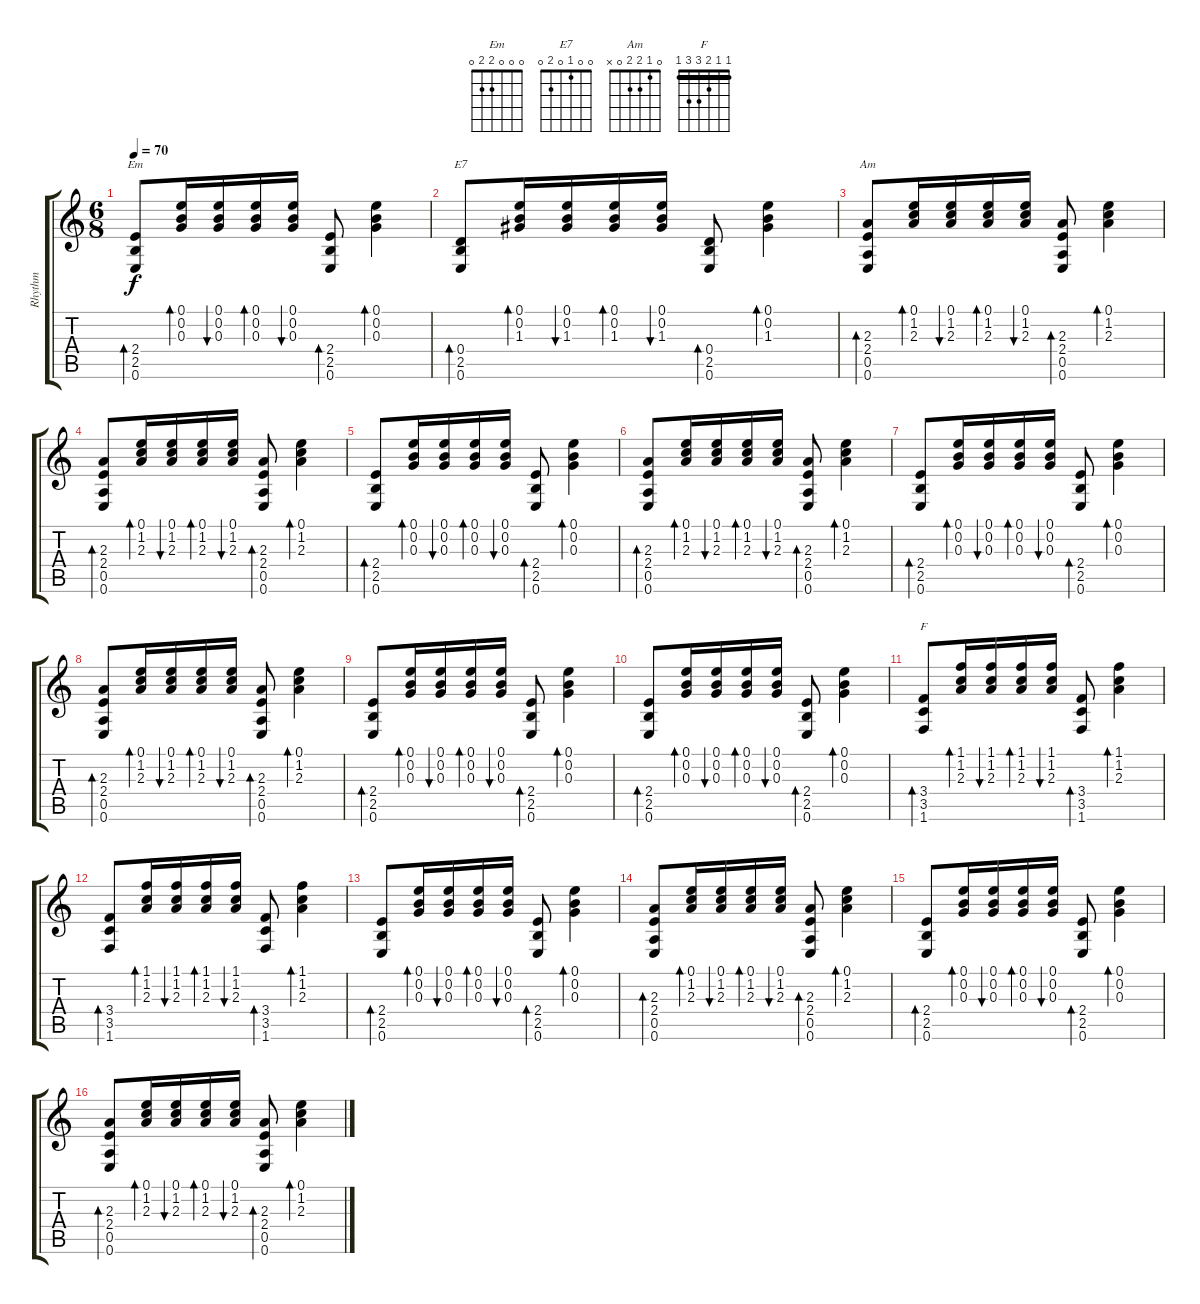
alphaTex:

\track ("Rhythm" "Rhythm") {instrument acousticguitarnylon}
\staff {score tabs}
\tuning (E4 B3 G3 D3 A2 E2) {hide}
\chord ("Em" 0 0 0 2 2 0)
\chord ("E7" 0 0 1 0 2 0)
\chord ("Am" 0 1 2 2 0 x)
\chord ("F" 1 1 2 3 3 1) {barre 1}
\ts (6 8)
\tempo 70
\clef g2
\ks c
(2.4 2.5 0.6).8{bd 30 ch "Em" dy f} (0.1 0.2 0.3).16{bd 30} (0.1 0.2 0.3).16{bu 30} (0.1 0.2 0.3).16{bd 30} (0.1 0.2 0.3).16{bu 30} (2.4 2.5 0.6).8{bd 30} (0.1 0.2 0.3).4{bd 30} |
(0.4 2.5 0.6).8{bd 30 ch "E7"} (0.1 0.2 1.3).16{bd 30} (0.1 0.2 1.3).16{bu 30} (0.1 0.2 1.3).16{bd 30} (0.1 0.2 1.3).16{bu 30} (0.4 2.5 0.6).8{bd 30} (0.1 0.2 1.3).4{bd 30} |
(2.3 2.4 0.5 0.6).8{bd 30 ch "Am"} (0.1 1.2 2.3).16{bd 30} (0.1 1.2 2.3).16{bu 30} (0.1 1.2 2.3).16{bd 30} (0.1 1.2 2.3).16{bu 30} (2.3 2.4 0.5 0.6).8{bd 30} (0.1 1.2 2.3).4{bd 30} |
(2.3 2.4 0.5 0.6).8{bd 30} (0.1 1.2 2.3).16{bd 30} (0.1 1.2 2.3).16{bu 30} (0.1 1.2 2.3).16{bd 30} (0.1 1.2 2.3).16{bu 30} (2.3 2.4 0.5 0.6).8{bd 30} (0.1 1.2 2.3).4{bd 30} |
(2.4 2.5 0.6).8{bd 30} (0.1 0.2 0.3).16{bd 30} (0.1 0.2 0.3).16{bu 30} (0.1 0.2 0.3).16{bd 30} (0.1 0.2 0.3).16{bu 30} (2.4 2.5 0.6).8{bd 30} (0.1 0.2 0.3).4{bd 30} |
(2.3 2.4 0.5 0.6).8{bd 30} (0.1 1.2 2.3).16{bd 30} (0.1 1.2 2.3).16{bu 30} (0.1 1.2 2.3).16{bd 30} (0.1 1.2 2.3).16{bu 30} (2.3 2.4 0.5 0.6).8{bd 30} (0.1 1.2 2.3).4{bd 30} |
(2.4 2.5 0.6).8{bd 30} (0.1 0.2 0.3).16{bd 30} (0.1 0.2 0.3).16{bu 30} (0.1 0.2 0.3).16{bd 30} (0.1 0.2 0.3).16{bu 30} (2.4 2.5 0.6).8{bd 30} (0.1 0.2 0.3).4{bd 30} |
(2.3 2.4 0.5 0.6).8{bd 30} (0.1 1.2 2.3).16{bd 30} (0.1 1.2 2.3).16{bu 30} (0.1 1.2 2.3).16{bd 30} (0.1 1.2 2.3).16{bu 30} (2.3 2.4 0.5 0.6).8{bd 30} (0.1 1.2 2.3).4{bd 30} |
(2.4 2.5 0.6).8{bd 30} (0.1 0.2 0.3).16{bd 30} (0.1 0.2 0.3).16{bu 30} (0.1 0.2 0.3).16{bd 30} (0.1 0.2 0.3).16{bu 30} (2.4 2.5 0.6).8{bd 30} (0.1 0.2 0.3).4{bd 30} |
(2.4 2.5 0.6).8{bd 30} (0.1 0.2 0.3).16{bd 30} (0.1 0.2 0.3).16{bu 30} (0.1 0.2 0.3).16{bd 30} (0.1 0.2 0.3).16{bu 30} (2.4 2.5 0.6).8{bd 30} (0.1 0.2 0.3).4{bd 30} |
(3.4 3.5 1.6).8{bd 30 ch "F"} (1.1 1.2 2.3).16{bd 30} (1.1 1.2 2.3).16{bu 30} (1.1 1.2 2.3).16{bd 30} (1.1 1.2 2.3).16{bu 30} (3.4 3.5 1.6).8{bd 30} (1.1 1.2 2.3).4{bd 30} |
(3.4 3.5 1.6).8{bd 30} (1.1 1.2 2.3).16{bd 30} (1.1 1.2 2.3).16{bu 30} (1.1 1.2 2.3).16{bd 30} (1.1 1.2 2.3).16{bu 30} (3.4 3.5 1.6).8{bd 30} (1.1 1.2 2.3).4{bd 30} |
(2.4 2.5 0.6).8{bd 30} (0.1 0.2 0.3).16{bd 30} (0.1 0.2 0.3).16{bu 30} (0.1 0.2 0.3).16{bd 30} (0.1 0.2 0.3).16{bu 30} (2.4 2.5 0.6).8{bd 30} (0.1 0.2 0.3).4{bd 30} |
(2.3 2.4 0.5 0.6).8{bd 30} (0.1 1.2 2.3).16{bd 30} (0.1 1.2 2.3).16{bu 30} (0.1 1.2 2.3).16{bd 30} (0.1 1.2 2.3).16{bu 30} (2.3 2.4 0.5 0.6).8{bd 30} (0.1 1.2 2.3).4{bd 30} |
(2.4 2.5 0.6).8{bd 30} (0.1 0.2 0.3).16{bd 30} (0.1 0.2 0.3).16{bu 30} (0.1 0.2 0.3).16{bd 30} (0.1 0.2 0.3).16{bu 30} (2.4 2.5 0.6).8{bd 30} (0.1 0.2 0.3).4{bd 30} |
(2.3 2.4 0.5 0.6).8{bd 30} (0.1 1.2 2.3).16{bd 30} (0.1 1.2 2.3).16{bu 30} (0.1 1.2 2.3).16{bd 30} (0.1 1.2 2.3).16{bu 30} (2.3 2.4 0.5 0.6).8{bd 30} (0.1 1.2 2.3).4{bd 30}
